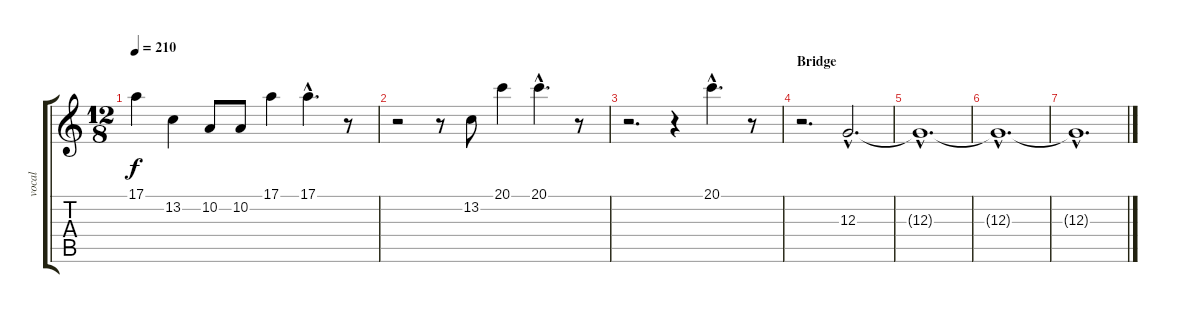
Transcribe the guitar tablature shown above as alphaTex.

\track ("vocal" "vocal") {instrument lead2sawtooth}
\staff {score tabs}
\tuning (E4 B3 G3 D3 A2 E2) {hide}
\ts (12 8)
\tempo 210
\clef g2
\ks c
17.1.4{dy f} 13.2.4 10.2.8 10.2.8 17.1.4 17.1{hac}.4{d} r.8 |
r.2 r.8 13.2.8 20.1.4 20.1{hac}.4{d} r.8 |
r.2{d} r.4 20.1{hac}.4{d} r.8 |
\section ("" "Bridge")
r.2{d} 12.3{hac}.2{d} |
12.3{hac t}.1{d} |
12.3{hac t}.1{d} |
12.3{hac t}.1{d}
